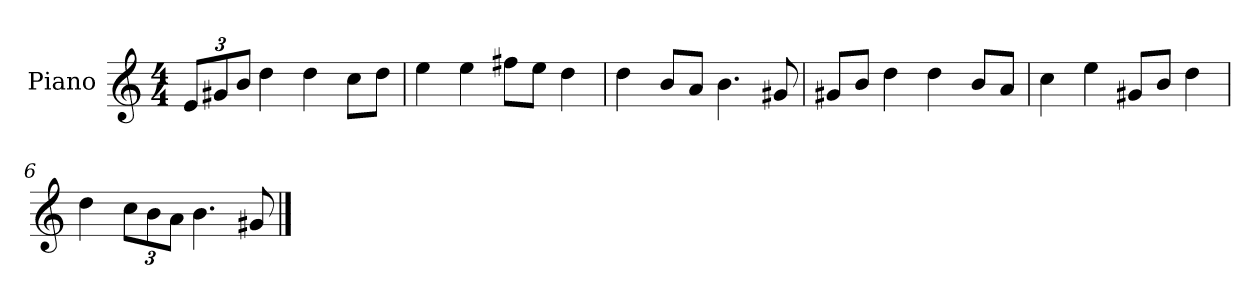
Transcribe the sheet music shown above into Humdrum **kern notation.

**kern
*part1
*staff1
*I"Piano
*I'P-no
*clefG2
*k[]
*M4/4
*MM90
*Xbrackettup
=1
12e/L
12g#X/
12b/J
4dd\
4dd\
8cc\L
8dd\J
=2
4ee\
4ee\
8ff#X\L
8ee\J
4dd\
=3
4dd\
8b/L
8a/J
4.b\
8g#X/
=4
8g#X/L
8b/J
4dd\
4dd\
8b/L
8a/J
=5
4cc\
4ee\
8g#X/L
8b/J
4dd\
!!LO:LB:g=z
=6
4dd\
12cc\L
12b\
12a\J
4.b\
8g#X/
==
*-
